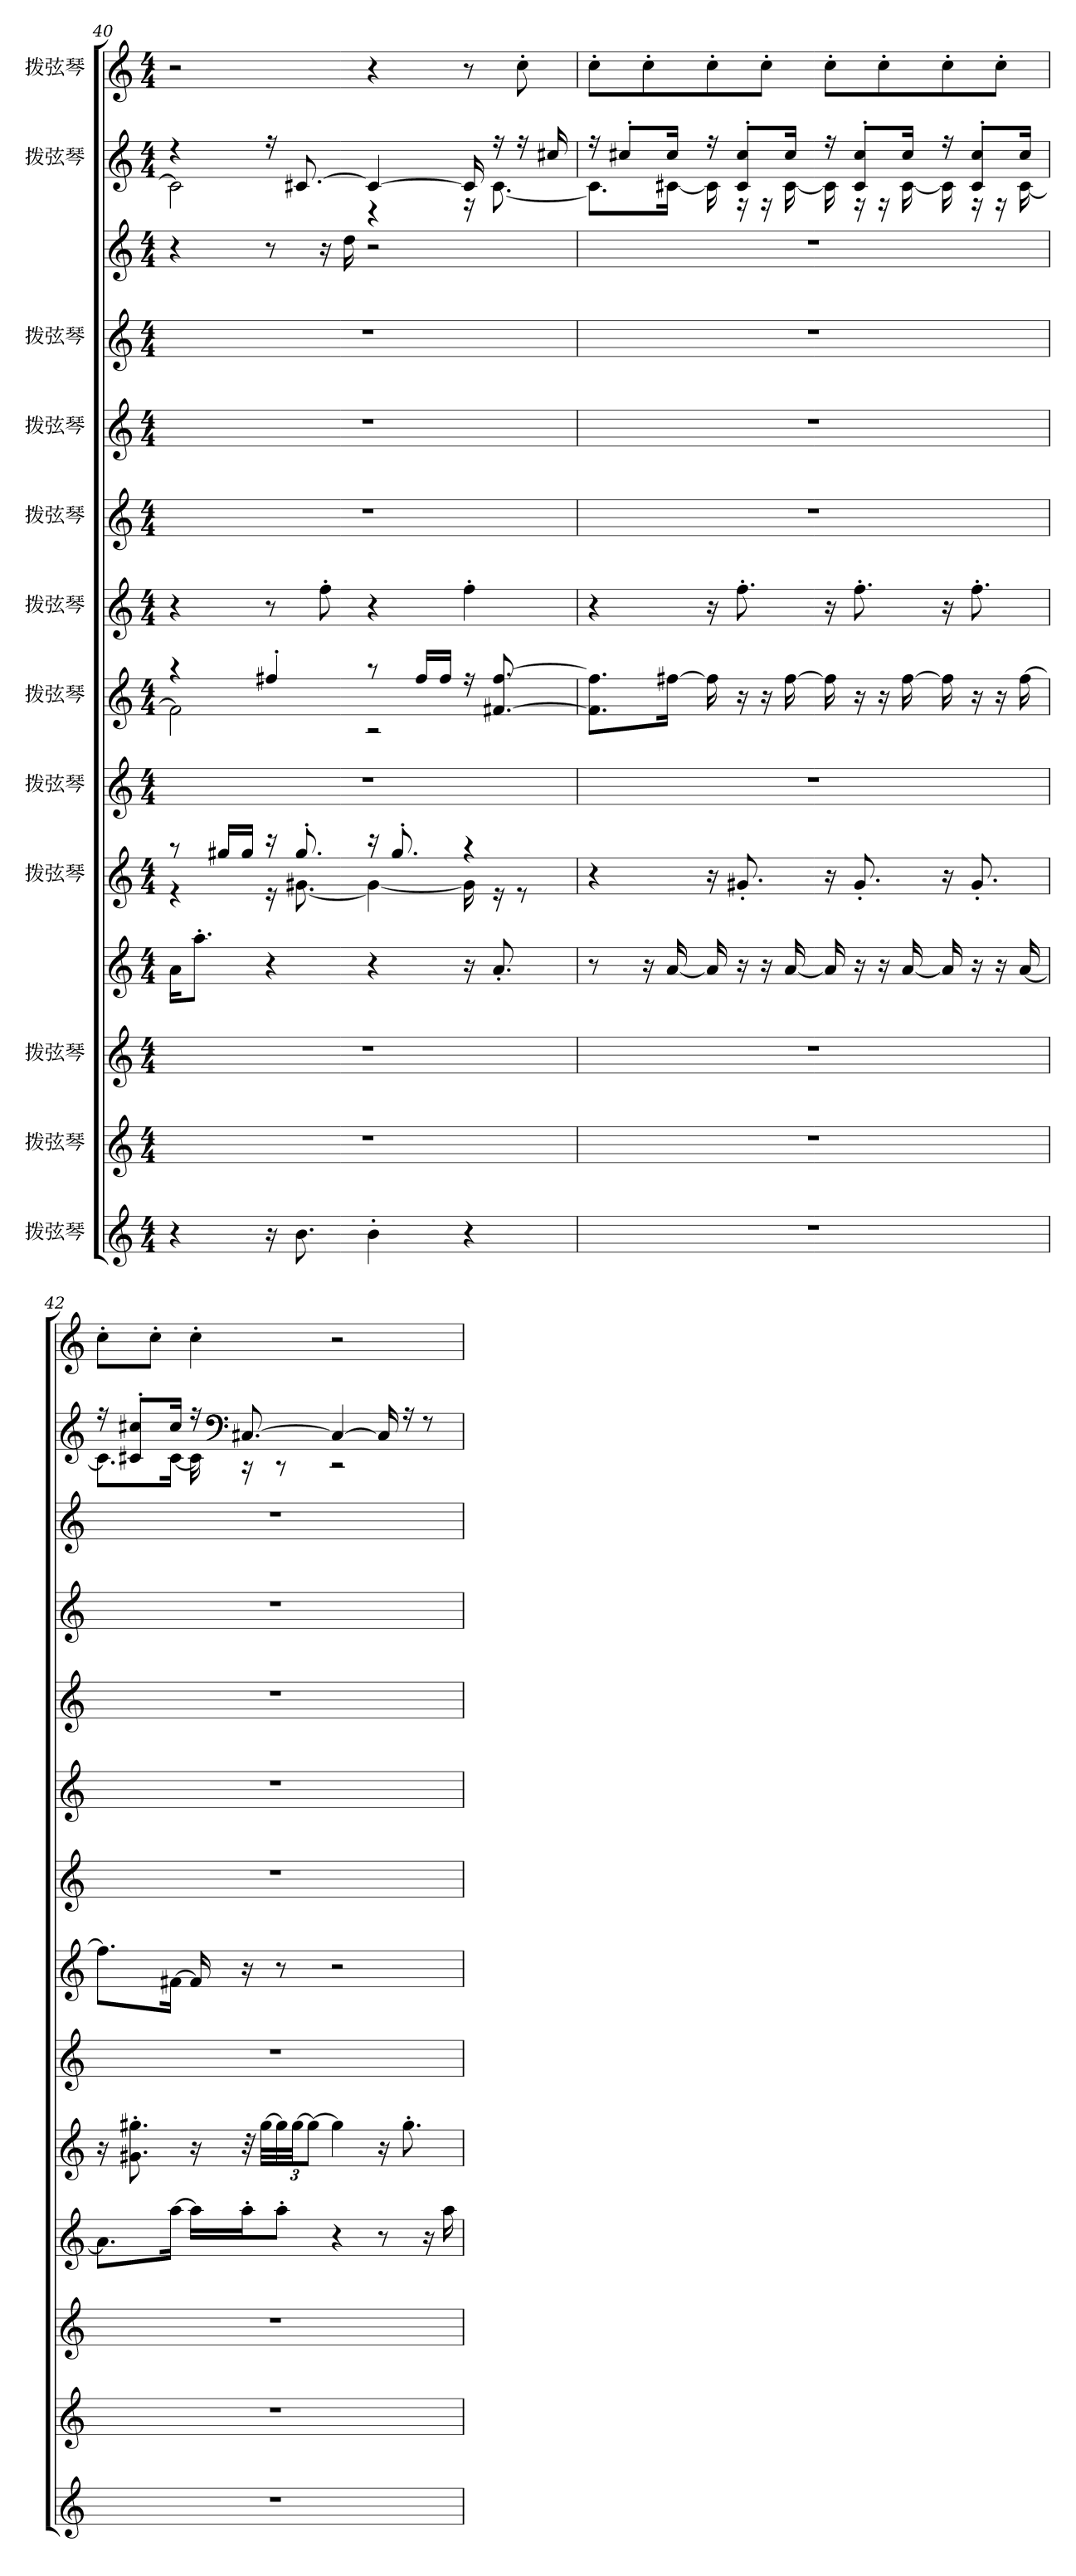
**kern	**kern	**kern	**kern	**kern	**kern	**kern	**kern	**kern	**kern	**kern	**kern	**kern	**kern
*part12	*part11	*part10	*part10	*part9	*part8	*part7	*part6	*part5	*part4	*part3	*part3	*part2	*part1
*staff14	*staff13	*staff12	*staff11	*staff10	*staff9	*staff8	*staff7	*staff6	*staff5	*staff4	*staff3	*staff2	*staff1
*I"拨弦琴	*I"拨弦琴	*I"拨弦琴	*	*I"拨弦琴	*I"拨弦琴	*I"拨弦琴	*I"拨弦琴	*I"拨弦琴	*I"拨弦琴	*I"拨弦琴	*	*I"拨弦琴	*I"拨弦琴
*clefG2	*clefG2	*clefG2	*clefG2	*clefG2	*clefG2	*clefG2	*clefG2	*clefG2	*clefG2	*clefG2	*clefG2	*clefG2	*clefG2
*k[]	*k[]	*k[]	*k[]	*k[]	*k[]	*k[]	*k[]	*k[]	*k[]	*k[]	*k[]	*k[]	*k[]
*M4/4	*M4/4	*M4/4	*M4/4	*M4/4	*M4/4	*M4/4	*M4/4	*M4/4	*M4/4	*M4/4	*M4/4	*M4/4	*M4/4
=40	=40	=40	=40	=40	=40	=40	=40	=40	=40	=40	=40	=40	=40
*	*	*	*	*^	*	*^	*	*	*	*	*	*^	*
4r	1r	1r	16a\KL	8r	4r	1r	4r	2f#\]	4r	1r	1r	1r	4r	4r	2c#\]	2r
.	.	.	8.aa'\J	.	.	.	.	.	.	.	.	.	.	.	.	.
.	.	.	.	16gg#X/LL	.	.	.	.	.	.	.	.	.	.	.	.
.	.	.	.	16gg#/JJ	.	.	.	.	.	.	.	.	.	.	.	.
16r	.	.	4r	16r	16r	.	4ff#X'/	.	8r	.	.	.	8r	16r	.	.
8.b\	.	.	.	8.gg#'/	[8.g#X\	.	.	.	.	.	.	.	.	[8.c#X/	.	.
.	.	.	.	.	.	.	.	.	8ff'\	.	.	.	16r	.	.	.
.	.	.	.	.	.	.	.	.	.	.	.	.	16dd\	.	.	.
4b'\	.	.	4r	16r	4g#\_	.	8r	2r	4r	.	.	.	2r	4c#/_	4r	4r
.	.	.	.	8.gg#'/	.	.	.	.	.	.	.	.	.	.	.	.
.	.	.	.	.	.	.	16ff#/LL	.	.	.	.	.	.	.	.	.
.	.	.	.	.	.	.	16ff#/JJ	.	.	.	.	.	.	.	.	.
4r	.	.	16r	4r	16g#\]	.	16r	.	4ff'\	.	.	.	.	16c#/]	16r	8r
.	.	.	8.a'/	.	16r	.	[8.f#X/ [8.ff#/	.	.	.	.	.	.	16r	[8.c#\	.
.	.	.	.	.	8r	.	.	.	.	.	.	.	.	16r	.	8cc'\
.	.	.	.	.	.	.	.	.	.	.	.	.	.	16cc#X/	.	.
*	*	*	*	*v	*v	*	*v	*v	*	*	*	*	*	*	*	*
!!LO:PB:g=z
=41	=41	=41	=41	=41	=41	=41	=41	=41	=41	=41	=41	=41	=41	=41
1r	1r	1r	8r	4r	1r	8.f#\] 8.ff#\]L	4r	1r	1r	1r	1r	16r	8.c#\L]	8cc'\L
.	.	.	.	.	.	.	.	.	.	.	.	8cc#X'/L	.	.
.	.	.	16r	.	.	.	.	.	.	.	.	.	.	8cc'\
.	.	.	[16a/	.	.	[16ff#X\Jk	.	.	.	.	.	16cc#/Jk	[16c#X\Jk	.
.	.	.	16a/]	16r	.	16ff#\]	16r	.	.	.	.	16r	16c#\]	8cc'\
.	.	.	16r	8.g#X'/	.	16r	8.ff'\	.	.	.	.	8c#/' 8cc#/'L	16r	.
.	.	.	16r	.	.	16r	.	.	.	.	.	.	16r	8cc'\J
.	.	.	[16a/	.	.	[16ff#\	.	.	.	.	.	16cc#/Jk	[16c#\	.
.	.	.	16a/]	16r	.	16ff#\]	16r	.	.	.	.	16r	16c#\]	8cc'\L
.	.	.	16r	8.g#'/	.	16r	8.ff'\	.	.	.	.	8c#/' 8cc#/'L	16r	.
.	.	.	16r	.	.	16r	.	.	.	.	.	.	16r	8cc'\
.	.	.	[16a/	.	.	[16ff#\	.	.	.	.	.	16cc#/Jk	[16c#\	.
.	.	.	16a/]	16r	.	16ff#\]	16r	.	.	.	.	16r	16c#\]	8cc'\
.	.	.	16r	8.g#'/	.	16r	8.ff'\	.	.	.	.	8c#/' 8cc#/'L	16r	.
.	.	.	16r	.	.	16r	.	.	.	.	.	.	16r	8cc'\J
.	.	.	[16a/	.	.	[16ff#\	.	.	.	.	.	16cc#/Jk	[16c#\	.
=42	=42	=42	=42	=42	=42	=42	=42	=42	=42	=42	=42	=42	=42	=42
1r	1r	1r	8.a\L]	16r	1r	8.ff#\L]	1r	1r	1r	1r	1r	16r	8.c#\L]	8cc'\L
.	.	.	.	8.g#X\' 8.gg#X\'	.	.	.	.	.	.	.	8c#X/' 8cc#X/'L	.	.
.	.	.	.	.	.	.	.	.	.	.	.	.	.	8cc'\J
.	.	.	[16aa\Jk	.	.	[16f#X\Jk	.	.	.	.	.	16cc#/Jk	[16c#\Jk	.
.	.	.	16aa\LL]	16r	.	16f#/]	.	.	.	.	.	16r	16c#\]	4cc'\
*	*	*	*	*	*	*	*	*	*	*	*	*clefF4	*	*
.	.	.	16aa'\J	32r	.	16r	.	.	.	.	.	[8.C#X/	16r	.
.	.	.	.	[32gg#\LLL	.	.	.	.	.	.	.	.	.	.
*	*	*	*	*Xbrackettup	*	*	*	*	*	*	*	*	*	*
.	.	.	8aa'\J	48gg#\]	.	8r	.	.	.	.	.	.	8r	.
.	.	.	.	[48gg#\JJ	.	.	.	.	.	.	.	.	.	.
.	.	.	.	12gg#\J_	.	.	.	.	.	.	.	.	.	.
.	.	.	4r	4gg#\]	.	2r	.	.	.	.	.	4C#/_	2r	2r
.	.	.	8r	16r	.	.	.	.	.	.	.	16C#/]	.	.
.	.	.	.	8.gg#'\	.	.	.	.	.	.	.	16r	.	.
.	.	.	16r	.	.	.	.	.	.	.	.	8r	.	.
.	.	.	16aa\	.	.	.	.	.	.	.	.	.	.	.
*	*	*	*	*	*	*	*	*	*	*	*	*v	*v	*
=	=	=	=	=	=	=	=	=	=	=	=	=	=
*-	*-	*-	*-	*-	*-	*-	*-	*-	*-	*-	*-	*-	*-
